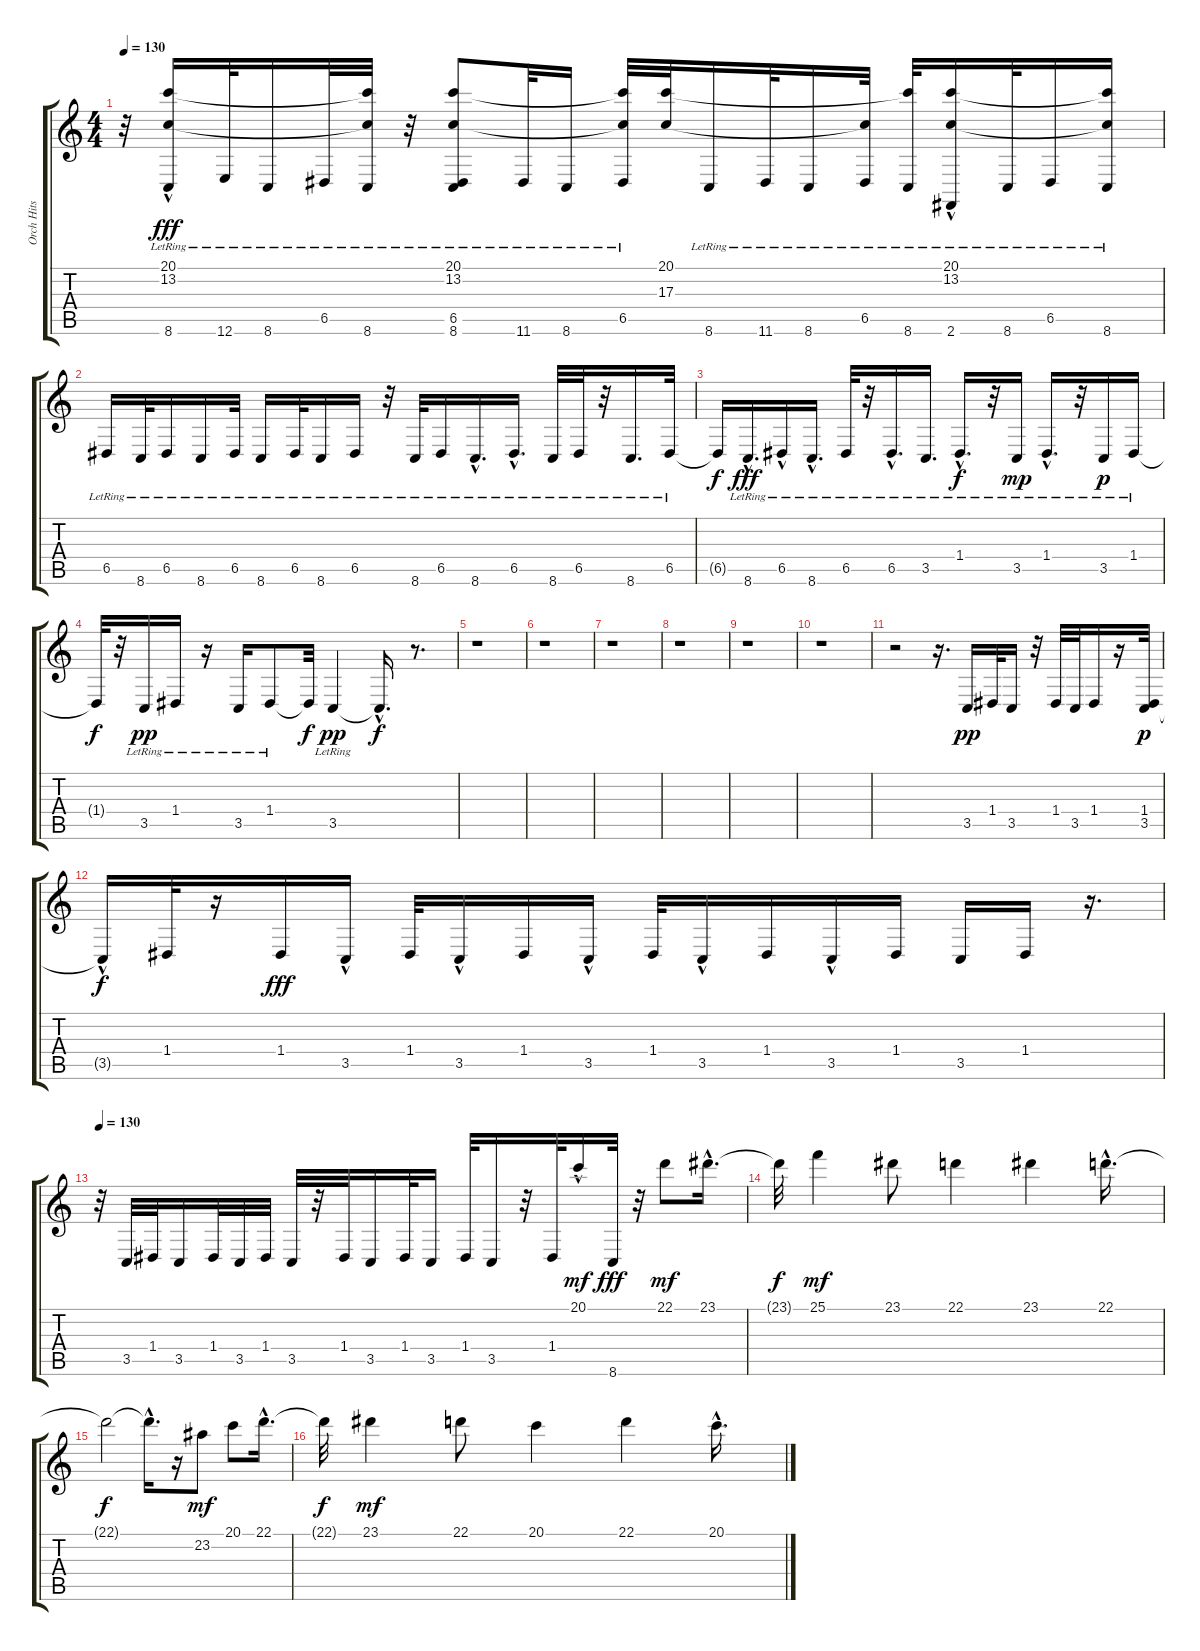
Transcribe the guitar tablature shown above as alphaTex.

\track ("Orch Hits       " "Orch Hits ") {instrument orchestrahit}
\staff {score tabs}
\tuning (E4 B3 G3 D3 A2 E2) {hide}
\ts (4 4)
\tempo 130
\tempo 120
\tempo 130
\clef g2
\ks c
r.32{dy fff instrument orchestrahit} (20.1{hac} 13.2 8.6{lr}).16 12.6{lr}.32 8.6{lr}.16 6.5{lr}.32 (20.1{t} 13.2{t} 8.6{lr}).32 r.32 (20.1 13.2 6.5{lr} 8.6{lr}).8 11.6{lr}.32 8.6{lr}.16 (20.1{t} 13.2{t} 6.5{lr}).32 (20.1 17.3).32 8.6{lr}.16 11.6{lr}.32 8.6{lr}.16 (17.3{t} 6.5{lr}).32 (20.1{t} 8.6{lr}).32 (20.1{hac} 13.2{hac} 2.6{lr}).16 8.6{lr}.32 6.5{lr}.16 (20.1{t} 13.2{t} 8.6{lr}).16 |
6.5{lr}.16 8.6{lr}.32 6.5{lr}.16 8.6{lr}.16 6.5{lr}.32 8.6{lr}.16 6.5{lr}.32 8.6{lr}.16 6.5{lr}.16 r.32 8.6{lr}.32 6.5{lr}.16 8.6{hac lr}.16{d} 6.5{hac lr}.16{d} 8.6{lr}.32 6.5{lr}.32 r.32 8.6{lr}.16{d} 6.5{lr}.32 |
6.5{t}.16{dy f} 8.6{hac lr}.16{d dy fff} 6.5{hac lr}.16 8.6{hac lr}.16{d} 6.5{lr}.32 r.32 6.5{hac lr}.16{d} 3.5{lr}.16{d} 1.4{hac lr}.16{d dy f} r.32 3.5{lr}.16{dy mp} 1.4{hac lr}.16{d} r.32 3.5{lr}.16{dy p} 1.4{lr}.16 |
1.4{t}.32{dy f} r.32 3.5{lr}.16{dy pp} 1.4{lr}.16 r.16 3.5{lr}.16 1.4{lr}.8 1.4{t}.32{dy f} 3.5{lr}.4{dy pp} 3.5{hac t}.16{d dy f} r.8{d} |
r.1 |
r.1 |
r.1 |
r.1 |
r.1 |
r.1 |
r.2 r.16{d} 3.5.16{dy pp} 1.4.32 3.5.16 r.32 1.4.32 3.5.32 1.4.16 r.16 (1.4 3.5).32{dy p} |
3.5{hac t}.16{dy f} 1.4.32 r.16 1.4.16{dy fff} 3.5{hac}.16 1.4.32 3.5{hac}.16 1.4.16 3.5{hac}.16 1.4.32 3.5{hac}.16 1.4.16 3.5{hac}.16 1.4.16 3.5.16 1.4.16 r.16{d} |
\tempo 130
r.32 3.5.32 1.4.32 3.5.16 1.4.32 3.5.32 1.4.32 3.5.32 r.32 1.4.32 3.5.16 1.4.32 3.5.16 1.4.32 3.5.16 r.32 1.4.32 20.1{hac}.16{dy mf} 8.6.32{dy fff} r.32 22.1.8{dy mf} 23.1{hac}.16{d} |
23.1{t}.32{dy f} 25.1.4{dy mf} 23.1.8 22.1.4 23.1.4 22.1{hac}.16{d} |
22.1{t}.2{dy f} 22.1{hac t}.16{d} r.16 23.2.8{dy mf} 20.1.8 22.1{hac}.16{d} |
22.1{t}.32{dy f} 23.1.4{dy mf} 22.1.8 20.1.4 22.1.4 20.1{hac}.16{d}
